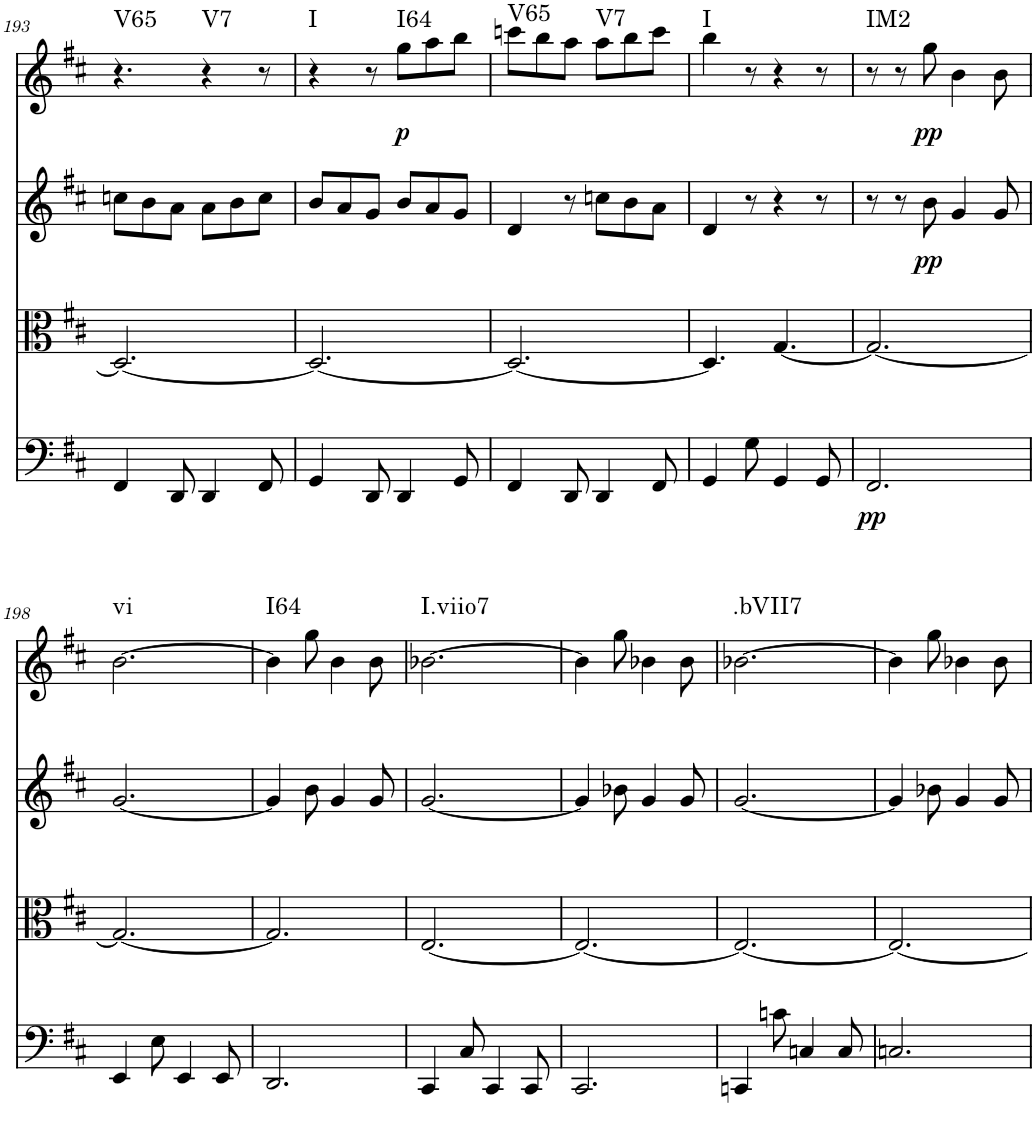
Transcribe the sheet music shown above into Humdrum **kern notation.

**kern	**dynam	**kern	**kern	**dynam	**kern	**dynam	**harte
*part4	*part4	*part3	*part2	*part2	*part1	*part1	*part1
*staff4	*staff4	*staff3	*staff2	*staff2	*staff1	*staff1	*
*I"Violoncello	*	*I"Viola	*I"Violin II	*	*I"Violin I	*	*
*I'Vc	*	*I'Vla	*I'Vln	*	*I'Vln	*	*
!!LO:PB:g=z
*clefF4	*	*clefC3	*clefG2	*	*clefG2	*	*
*k[f#c#]	*	*k[f#c#]	*k[f#c#]	*	*k[f#c#]	*	*
*M6/8	*	*M6/8	*M6/8	*	*M6/8	*	*
=193	=193	=193	=193	=193	=193	=193	=193
!	!	!	!	!	!	!	!LO:H:kt=V65
4FF#/	.	2.D/_	8ccn\L	.	4.r	.	N
.	.	.	8b\	.	.	.	.
8DD/	.	.	8a\J	.	.	.	.
!	!	!	!	!	!	!	!LO:H:kt=V7
4DD/	.	.	8a\L	.	4r	.	N
.	.	.	8b\	.	.	.	.
8FF#/	.	.	8cc\J	.	8r	.	.
=194	=194	=194	=194	=194	=194	=194	=194
!	!	!	!	!	!	!	!LO:H:kt=I
4GG/	.	2.D/_	8b/L	.	4r	.	N
.	.	.	8a/	.	.	.	.
8DD/	.	.	8g/J	.	8r	.	.
!	!	!	!	!	!	!LO:DY:b	!LO:H:kt=I64
4DD/	.	.	8b/L	.	8gg\L	p	N
.	.	.	8a/	.	8aa\	.	.
8GG/	.	.	8g/J	.	8bb\J	.	.
=195	=195	=195	=195	=195	=195	=195	=195
!	!	!	!	!	!	!	!LO:H:kt=V65
4FF#/	.	2.D/_	4d/	.	8cccn\L	.	N
.	.	.	.	.	8bb\	.	.
8DD/	.	.	8r	.	8aa\J	.	.
!	!	!	!	!	!	!	!LO:H:kt=V7
4DD/	.	.	8ccn\L	.	8aa\L	.	N
.	.	.	8b\	.	8bb\	.	.
8FF#/	.	.	8a\J	.	8ccc\J	.	.
=196	=196	=196	=196	=196	=196	=196	=196
!	!	!	!	!	!	!	!LO:H:kt=I
4GG/	.	4.D/]	4d/	.	4bb\	.	N
8G\	.	.	8r	.	8r	.	.
4GG/	.	[4.G/	4r	.	4r	.	.
8GG/	.	.	8r	.	8r	.	.
=197	=197	=197	=197	=197	=197	=197	=197
!	!LO:DY:b	!	!	!	!	!	!LO:H:kt=IM2
2.FF#/	pp	2.G/_	8r	.	8r	.	N
.	.	.	8r	.	8r	.	.
!	!	!	!	!LO:DY:b	!	!LO:DY:b	!
.	.	.	8b\	pp	8gg\	pp	.
.	.	.	4g/	.	4b\	.	.
.	.	.	8g/	.	8b\	.	.
!!LO:LB:g=z
=198	=198	=198	=198	=198	=198	=198	=198
!	!	!	!	!	!	!	!LO:H:kt=vi
4EE/	.	2.G/_	[2.g/	.	[2.b\	.	N
8E\	.	.	.	.	.	.	.
4EE/	.	.	.	.	.	.	.
8EE/	.	.	.	.	.	.	.
=199	=199	=199	=199	=199	=199	=199	=199
!	!	!	!	!	!	!	!LO:H:kt=I64
2.DD/	.	2.G/]	4g/]	.	4b\]	.	N
.	.	.	8b\	.	8gg\	.	.
.	.	.	4g/	.	4b\	.	.
.	.	.	8g/	.	8b\	.	.
=200	=200	=200	=200	=200	=200	=200	=200
!	!	!	!	!	!	!	!LO:H:kt=I.viio7
4CC#/	.	[2.E/	[2.g/	.	[2.b-X\	.	N
8C#/	.	.	.	.	.	.	.
4CC#/	.	.	.	.	.	.	.
8CC#/	.	.	.	.	.	.	.
=201	=201	=201	=201	=201	=201	=201	=201
2.CC#/	.	2.E/_	4g/]	.	4b-\]	.	.
.	.	.	8b-X\	.	8gg\	.	.
.	.	.	4g/	.	4b-X\	.	.
.	.	.	8g/	.	8b-\	.	.
=202	=202	=202	=202	=202	=202	=202	=202
!	!	!	!	!	!	!	!LO:H:kt=.bVII7
4CCn/	.	2.E/_	[2.g/	.	[2.b-X\	.	N
8cn\	.	.	.	.	.	.	.
4Cn/	.	.	.	.	.	.	.
8C/	.	.	.	.	.	.	.
=203	=203	=203	=203	=203	=203	=203	=203
2.Cn/	.	2.E/_	4g/]	.	4b-\]	.	.
.	.	.	8b-X\	.	8gg\	.	.
.	.	.	4g/	.	4b-X\	.	.
.	.	.	8g/	.	8b-\	.	.
=	=	=	=	=	=	=	=
*-	*-	*-	*-	*-	*-	*-	*-
